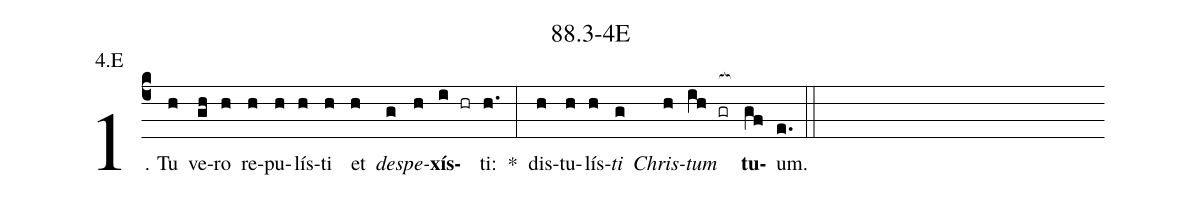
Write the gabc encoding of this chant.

name: 88.3-4E;
annotation: 4.E;
%%
(c4)1. Tu(h) ve(gh)ro(h) re(h)pu(h)lís(h)ti(h) et(h) <i>de</i>(g)<i>spe</i>(h)<b>xís</b>(i hr)ti:(h.) *(:) dis(h)tu(h)lís(h)<i>ti</i>(g) <i>Chris</i>(h)<i>tum</i>(ih gr[ocb:1{]) <b>tu</b>(gf[ocb:0}])um.(e.) (::)


%E(h) u(g) o(h) u(ih) a(gf) e.(e.) (::)
